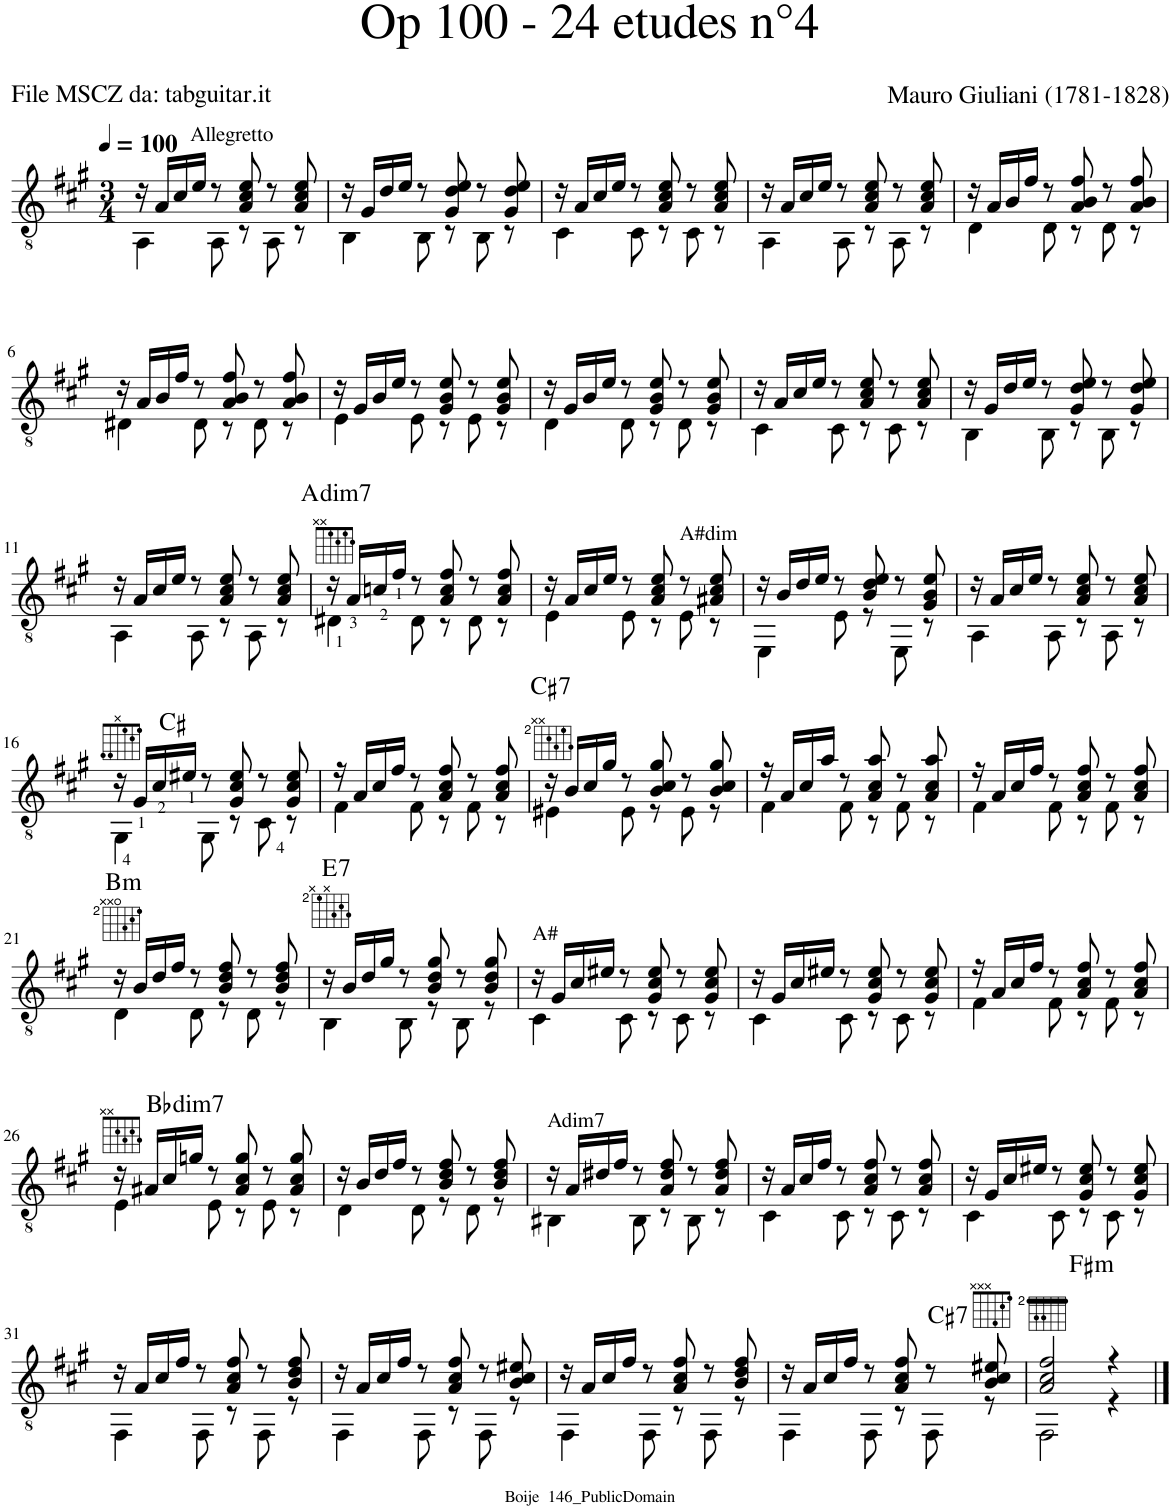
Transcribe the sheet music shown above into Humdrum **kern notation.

**kern	**harte
*part1	*part1
*staff1	*
*I"Guitar	*
*I'Guit.	*
*clefGv2	*
*k[f#c#g#]	*
*M3/4	*
*MM100	*
=1	=1
*^	*
16r	4AA\	.
16A/LL	.	.
16c#/	.	.
!LO:TX:a:t=Allegretto	!	!
16e/JJ	.	.
8r	8AA\	.
8A/ 8c#/ 8e/	8r	.
8r	8AA\	.
8A/ 8c#/ 8e/	8r	.
=2	=2	=2
16r	4BB\	.
16G#/LL	.	.
16d/	.	.
16e/JJ	.	.
8r	8BB\	.
8G#/ 8d/ 8e/	8r	.
8r	8BB\	.
8G#/ 8d/ 8e/	8r	.
=3	=3	=3
16r	4C#\	.
16A/LL	.	.
16c#/	.	.
16e/JJ	.	.
8r	8C#\	.
8A/ 8c#/ 8e/	8r	.
8r	8C#\	.
8A/ 8c#/ 8e/	8r	.
=4	=4	=4
16r	4AA\	.
16A/LL	.	.
16c#/	.	.
16e/JJ	.	.
8r	8AA\	.
8A/ 8c#/ 8e/	8r	.
8r	8AA\	.
8A/ 8c#/ 8e/	8r	.
=5	=5	=5
16r	4D\	.
16A/LL	.	.
16B/	.	.
16f#/JJ	.	.
8r	8D\	.
8A/ 8B/ 8f#/	8r	.
8r	8D\	.
8A/ 8B/ 8f#/	8r	.
!!LO:LB:g=z	!!
=6	=6	=6
16r	4D#X\	.
16A/LL	.	.
16B/	.	.
16f#/JJ	.	.
8r	8D#\	.
8A/ 8B/ 8f#/	8r	.
8r	8D#\	.
8A/ 8B/ 8f#/	8r	.
=7	=7	=7
16r	4E\	.
16G#/LL	.	.
16B/	.	.
16e/JJ	.	.
8r	8E\	.
8G#/ 8B/ 8e/	8r	.
8r	8E\	.
8G#/ 8B/ 8e/	8r	.
=8	=8	=8
16r	4D\	.
16G#/LL	.	.
16B/	.	.
16e/JJ	.	.
8r	8D\	.
8G#/ 8B/ 8e/	8r	.
8r	8D\	.
8G#/ 8B/ 8e/	8r	.
=9	=9	=9
16r	4C#\	.
16A/LL	.	.
16c#/	.	.
16e/JJ	.	.
8r	8C#\	.
8A/ 8c#/ 8e/	8r	.
8r	8C#\	.
8A/ 8c#/ 8e/	8r	.
=10	=10	=10
16r	4BB\	.
16G#/LL	.	.
16d/	.	.
16e/JJ	.	.
8r	8BB\	.
8G#/ 8d/ 8e/	8r	.
8r	8BB\	.
8G#/ 8d/ 8e/	8r	.
!!LO:LB:g=z	!!
=11	=11	=11
16r	4AA\	.
16A/LL	.	.
16c#/	.	.
16e/JJ	.	.
8r	8AA\	.
8A/ 8c#/ 8e/	8r	.
8r	8AA\	.
8A/ 8c#/ 8e/	8r	.
=12	=12	=12
!	!	!LO:H:kt=dim7
16r	4D#X\	A:dim7
16A/LL	.	.
16cn/	.	.
16f#/JJ	.	.
8r	8D#\	.
8A/ 8c/ 8f#/	8r	.
8r	8D#\	.
8A/ 8c/ 8f#/	8r	.
=13	=13	=13
16r	4E\	.
16A/LL	.	.
16c#/	.	.
16e/JJ	.	.
8r	8E\	.
8A/ 8c#/ 8e/	8r	.
!LO:TX:a:t=A#dim	!	!
8r	8E\	.
8A#X/ 8c#/ 8e/	8r	.
=14	=14	=14
16r	4EE\	.
16B/LL	.	.
16d/	.	.
16e/JJ	.	.
8r	8E\	.
8B/ 8d/ 8e/	8r	.
8r	8EE\	.
8G#/ 8B/ 8e/	8r	.
=15	=15	=15
16r	4AA\	.
16A/LL	.	.
16c#/	.	.
16e/JJ	.	.
8r	8AA\	.
8A/ 8c#/ 8e/	8r	.
8r	8AA\	.
8A/ 8c#/ 8e/	8r	.
!!LO:LB:g=z	!!
=16	=16	=16
16r	4GG#\	C#:maj
16G#/LL	.	.
16c#/	.	.
16e#X/JJ	.	.
8r	8GG#\	.
8G#/ 8c#/ 8e#/	8r	.
8r	8C#\	.
8G#/ 8c#/ 8e#/	8r	.
=17	=17	=17
16r	4F#\	.
16A/LL	.	.
16c#/	.	.
16f#/JJ	.	.
8r	8F#\	.
8A/ 8c#/ 8f#/	8r	.
8r	8F#\	.
8A/ 8c#/ 8f#/	8r	.
=18	=18	=18
!	!	!LO:H:kt=7
16r	4E#X\	C#:7
16B/LL	.	.
16c#/	.	.
16g#/JJ	.	.
8r	8E#\	.
8B/ 8c#/ 8g#/	8r	.
8r	8E#\	.
8B/ 8c#/ 8g#/	8r	.
=19	=19	=19
16r	4F#\	.
16A/LL	.	.
16c#/	.	.
16a/JJ	.	.
8r	8F#\	.
8A/ 8c#/ 8a/	8r	.
8r	8F#\	.
8A/ 8c#/ 8a/	8r	.
=20	=20	=20
16r	4F#\	.
16A/LL	.	.
16c#/	.	.
16f#/JJ	.	.
8r	8F#\	.
8A/ 8c#/ 8f#/	8r	.
8r	8F#\	.
8A/ 8c#/ 8f#/	8r	.
!!LO:LB:g=z	!!
=21	=21	=21
!	!	!LO:H:kt=m
16r	4D\	B:min
16B/LL	.	.
16d/	.	.
16f#/JJ	.	.
8r	8D\	.
8B/ 8d/ 8f#/	8r	.
8r	8D\	.
8B/ 8d/ 8f#/	8r	.
=22	=22	=22
!	!	!LO:H:kt=7
16r	4BB\	E:7
16B/LL	.	.
16d/	.	.
16g#/JJ	.	.
8r	8BB\	.
8B/ 8d/ 8g#/	8r	.
8r	8BB\	.
8B/ 8d/ 8g#/	8r	.
=23	=23	=23
!LO:TX:a:t=A#	!	!
16r	4C#\	.
16G#/LL	.	.
16c#/	.	.
16e#X/JJ	.	.
8r	8C#\	.
8G#/ 8c#/ 8e#/	8r	.
8r	8C#\	.
8G#/ 8c#/ 8e#/	8r	.
=24	=24	=24
16r	4C#\	.
16G#/LL	.	.
16c#/	.	.
16e#X/JJ	.	.
8r	8C#\	.
8G#/ 8c#/ 8e#/	8r	.
8r	8C#\	.
8G#/ 8c#/ 8e#/	8r	.
=25	=25	=25
16r	4F#\	.
16A/LL	.	.
16c#/	.	.
16f#/JJ	.	.
8r	8F#\	.
8A/ 8c#/ 8f#/	8r	.
8r	8F#\	.
8A/ 8c#/ 8f#/	8r	.
!!LO:LB:g=z	!!
=26	=26	=26
!	!	!LO:H:kt=dim7
16r	4E\	Bb:dim7
16A#X/LL	.	.
16c#/	.	.
16gn/JJ	.	.
8r	8E\	.
8A#/ 8c#/ 8g/	8r	.
8r	8E\	.
8A#/ 8c#/ 8g/	8r	.
=27	=27	=27
16r	4D\	.
16B/LL	.	.
16d/	.	.
16f#/JJ	.	.
8r	8D\	.
8B/ 8d/ 8f#/	8r	.
8r	8D\	.
8B/ 8d/ 8f#/	8r	.
=28	=28	=28
!LO:TX:a:t=Adim7	!	!
16r	4BB#X\	.
16A/LL	.	.
16d#X/	.	.
16f#/JJ	.	.
8r	8BB#\	.
8A/ 8d#/ 8f#/	8r	.
8r	8BB#\	.
8A/ 8d#/ 8f#/	8r	.
=29	=29	=29
16r	4C#\	.
16A/LL	.	.
16c#/	.	.
16f#/JJ	.	.
8r	8C#\	.
8A/ 8c#/ 8f#/	8r	.
8r	8C#\	.
8A/ 8c#/ 8f#/	8r	.
=30	=30	=30
16r	4C#\	.
16G#/LL	.	.
16c#/	.	.
16e#X/JJ	.	.
8r	8C#\	.
8G#/ 8c#/ 8e#/	8r	.
8r	8C#\	.
8G#/ 8c#/ 8e#/	8r	.
!!LO:LB:g=z	!!
=31	=31	=31
16r	4FF#\	.
16A/LL	.	.
16c#/	.	.
16f#/JJ	.	.
8r	8FF#\	.
8A/ 8c#/ 8f#/	8r	.
8r	8FF#\	.
8B/ 8d/ 8f#/	8r	.
=32	=32	=32
16r	4FF#\	.
16A/LL	.	.
16c#/	.	.
16f#/JJ	.	.
8r	8FF#\	.
8A/ 8c#/ 8f#/	8r	.
8r	8FF#\	.
8B/ 8c#/ 8e#X/	8r	.
=33	=33	=33
16r	4FF#\	.
16A/LL	.	.
16c#/	.	.
16f#/JJ	.	.
8r	8FF#\	.
8A/ 8c#/ 8f#/	8r	.
8r	8FF#\	.
8B/ 8d/ 8f#/	8r	.
=34	=34	=34
16r	4FF#\	.
16A/LL	.	.
16c#/	.	.
16f#/JJ	.	.
8r	8FF#\	.
8A/ 8c#/ 8f#/	8r	.
!	!	!LO:H:kt=7
8r	8FF#\	C#:7
8B/ 8c#/ 8e#X/	8r	.
=35	=35	=35
!	!	!LO:H:kt=m
2A/ 2c#/ 2f#/	2FF#\	F#:min
4r	4r	.
*v	*v	*
==	==
*-	*-
